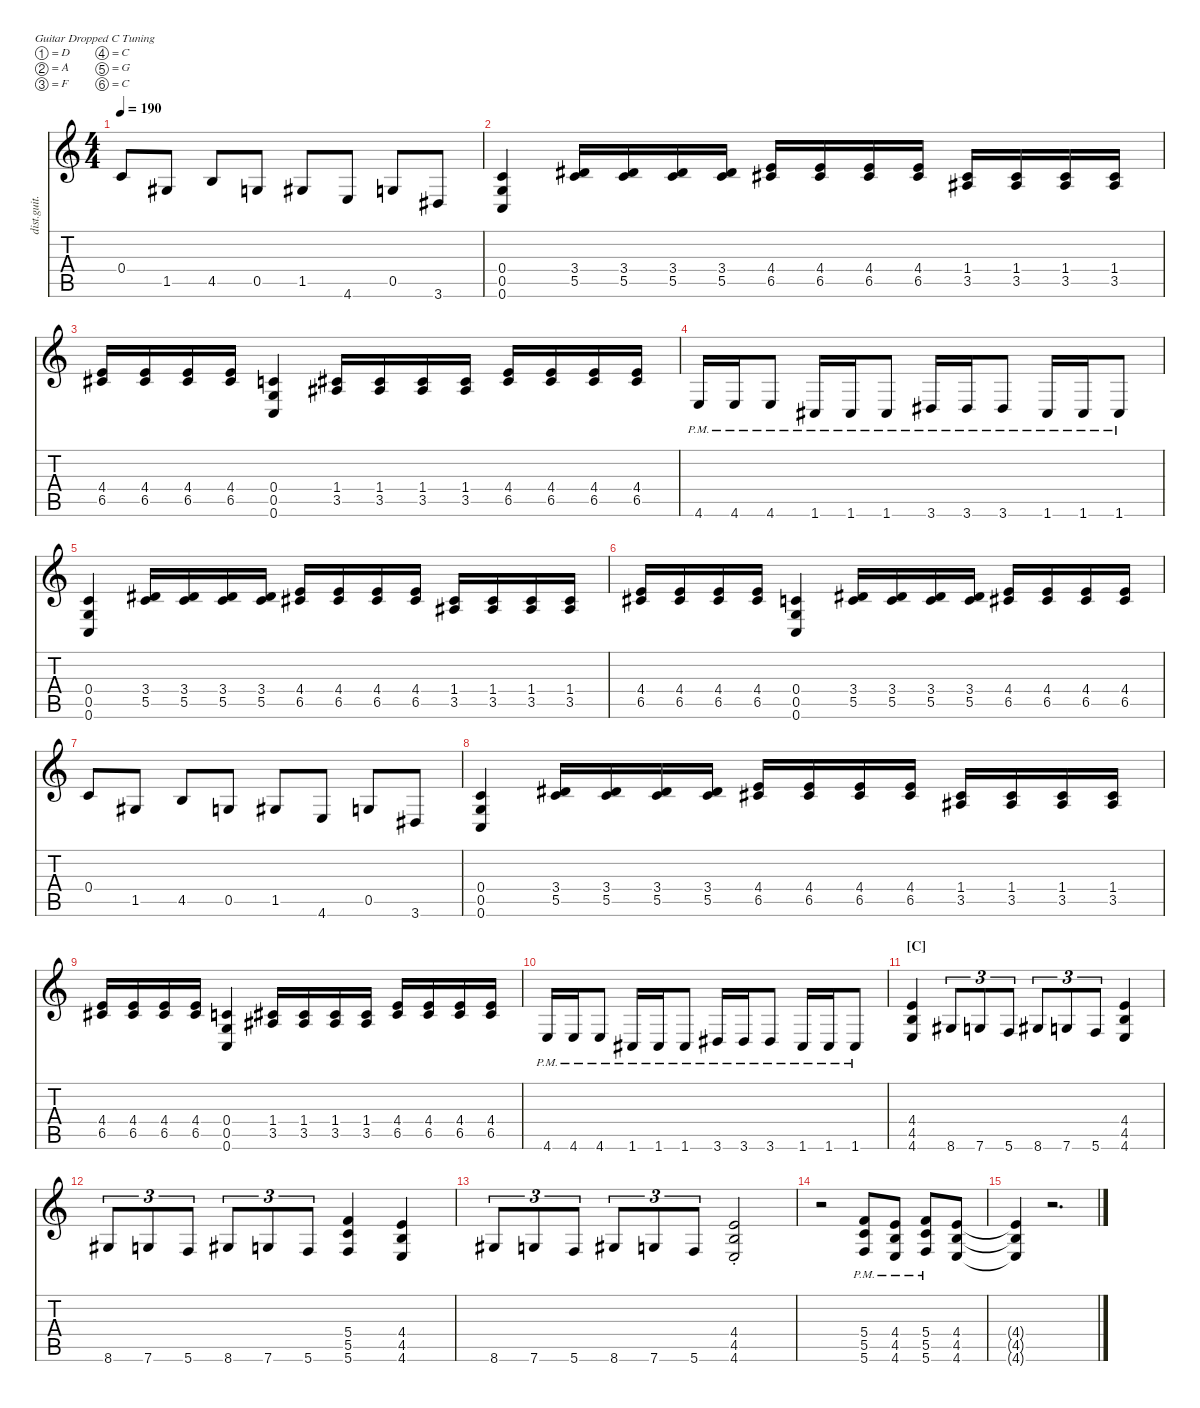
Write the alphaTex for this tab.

\defaultSystemsLayout 4
\hideDynamics
\bracketExtendMode nobrackets
\otherSystemsTrackNameOrientation horizontal
\track ("Distortion Guitar" "dist.guit.") {instrument distortionguitar}
\staff {score tabs}
\tuning (D4 A3 F3 C3 G2 C2)
\ts (4 4)
\tempo 190
\clef g2
\ks c
0.4.8{dy mf beam Up} 1.5{acc #}.8{beam Up} 4.5.8{beam Up} 0.5.8{beam Up} 1.5{acc #}.8{beam Up} 4.6.8{beam Up} 0.5.8{beam Up} 3.6{acc #}.8{beam Up} |
(0.6 0.5 0.4).4{beam Up} (5.5 3.4{acc #}).16{beam Up} (5.5 3.4{acc #}).16{beam Up} (5.5 3.4{acc #}).16{beam Up} (5.5 3.4{acc #}).16{beam Up} (6.5{acc #} 4.4).16{beam Up} (6.5{acc #} 4.4).16{beam Up} (6.5{acc #} 4.4).16{beam Up} (6.5{acc #} 4.4).16{beam Up} (3.5{acc #} 1.4{acc #}).16{beam Up} (3.5{acc #} 1.4{acc #}).16{beam Up} (3.5{acc #} 1.4{acc #}).16{beam Up} (3.5{acc #} 1.4{acc #}).16{beam Up} |
(6.5{acc #} 4.4).16{beam Up} (6.5{acc #} 4.4).16{beam Up} (6.5{acc #} 4.4).16{beam Up} (6.5{acc #} 4.4).16{beam Up} (0.6 0.5 0.4).4{beam Up} (3.5{acc #} 1.4{acc #}).16{beam Up} (3.5{acc #} 1.4{acc #}).16{beam Up} (3.5{acc #} 1.4{acc #}).16{beam Up} (3.5{acc #} 1.4{acc #}).16{beam Up} (6.5{acc #} 4.4).16{beam Up} (6.5{acc #} 4.4).16{beam Up} (6.5{acc #} 4.4).16{beam Up} (6.5{acc #} 4.4).16{beam Up} |
4.6{pm}.16{beam Up} 4.6{pm}.16{beam Up} 4.6{pm}.8{beam Up} 1.6{pm acc #}.16{beam Up} 1.6{pm acc #}.16{beam Up} 1.6{pm acc #}.8{beam Up} 3.6{pm acc #}.16{beam Up} 3.6{pm acc #}.16{beam Up} 3.6{pm acc #}.8{beam Up} 1.6{pm acc #}.16{beam Up} 1.6{pm acc #}.16{beam Up} 1.6{pm acc #}.8{beam Up} |
(0.6 0.5 0.4).4{beam Up} (5.5 3.4{acc #}).16{beam Up} (5.5 3.4{acc #}).16{beam Up} (5.5 3.4{acc #}).16{beam Up} (5.5 3.4{acc #}).16{beam Up} (6.5{acc #} 4.4).16{beam Up} (6.5{acc #} 4.4).16{beam Up} (6.5{acc #} 4.4).16{beam Up} (6.5{acc #} 4.4).16{beam Up} (3.5{acc #} 1.4{acc #}).16{beam Up} (3.5{acc #} 1.4{acc #}).16{beam Up} (3.5{acc #} 1.4{acc #}).16{beam Up} (3.5{acc #} 1.4{acc #}).16{beam Up} |
(6.5{acc #} 4.4).16{beam Up} (6.5{acc #} 4.4).16{beam Up} (6.5{acc #} 4.4).16{beam Up} (6.5{acc #} 4.4).16{beam Up} (0.6 0.5 0.4).4{beam Up} (5.5 3.4{acc #}).16{beam Up} (5.5 3.4{acc #}).16{beam Up} (5.5 3.4{acc #}).16{beam Up} (5.5 3.4{acc #}).16{beam Up} (6.5{acc #} 4.4).16{beam Up} (6.5{acc #} 4.4).16{beam Up} (6.5{acc #} 4.4).16{beam Up} (6.5{acc #} 4.4).16{beam Up} |
0.4.8{beam Up} 1.5{acc #}.8{beam Up} 4.5.8{beam Up} 0.5.8{beam Up} 1.5{acc #}.8{beam Up} 4.6.8{beam Up} 0.5.8{beam Up} 3.6{acc #}.8{beam Up} |
(0.6 0.5 0.4).4{beam Up} (5.5 3.4{acc #}).16{beam Up} (5.5 3.4{acc #}).16{beam Up} (5.5 3.4{acc #}).16{beam Up} (5.5 3.4{acc #}).16{beam Up} (6.5{acc #} 4.4).16{beam Up} (6.5{acc #} 4.4).16{beam Up} (6.5{acc #} 4.4).16{beam Up} (6.5{acc #} 4.4).16{beam Up} (3.5{acc #} 1.4{acc #}).16{beam Up} (3.5{acc #} 1.4{acc #}).16{beam Up} (3.5{acc #} 1.4{acc #}).16{beam Up} (3.5{acc #} 1.4{acc #}).16{beam Up} |
(6.5{acc #} 4.4).16{beam Up} (6.5{acc #} 4.4).16{beam Up} (6.5{acc #} 4.4).16{beam Up} (6.5{acc #} 4.4).16{beam Up} (0.6 0.5 0.4).4{beam Up} (3.5{acc #} 1.4{acc #}).16{beam Up} (3.5{acc #} 1.4{acc #}).16{beam Up} (3.5{acc #} 1.4{acc #}).16{beam Up} (3.5{acc #} 1.4{acc #}).16{beam Up} (6.5{acc #} 4.4).16{beam Up} (6.5{acc #} 4.4).16{beam Up} (6.5{acc #} 4.4).16{beam Up} (6.5{acc #} 4.4).16{beam Up} |
4.6{pm}.16{beam Up} 4.6{pm}.16{beam Up} 4.6{pm}.8{beam Up} 1.6{pm acc #}.16{beam Up} 1.6{pm acc #}.16{beam Up} 1.6{pm acc #}.8{beam Up} 3.6{pm acc #}.16{beam Up} 3.6{pm acc #}.16{beam Up} 3.6{pm acc #}.8{beam Up} 1.6{pm acc #}.16{beam Up} 1.6{pm acc #}.16{beam Up} 1.6{pm acc #}.8{beam Up} |
\section ("C" "")
(4.6 4.5 4.4).4{dy fff beam Up} 8.6{acc #}.8{tu (3 2) beam Up} 7.6.8{tu (3 2) beam Up} 5.6.8{tu (3 2) beam Up} 8.6{acc #}.8{tu (3 2) beam Up} 7.6.8{tu (3 2) beam Up} 5.6.8{tu (3 2) beam Up} (4.6 4.5 4.4).4{beam Up} |
8.6{acc #}.8{tu (3 2) beam Up} 7.6.8{tu (3 2) beam Up} 5.6.8{tu (3 2) beam Up} 8.6{acc #}.8{tu (3 2) beam Up} 7.6.8{tu (3 2) beam Up} 5.6.8{tu (3 2) beam Up} (5.6 5.5 5.4).4{beam Up} (4.4 4.5 4.6).4{beam Up} |
8.6{acc #}.8{tu (3 2) beam Up} 7.6.8{tu (3 2) beam Up} 5.6.8{tu (3 2) beam Up} 8.6{acc #}.8{tu (3 2) beam Up} 7.6.8{tu (3 2) beam Up} 5.6.8{tu (3 2) beam Up} (4.6{st} 4.5{st} 4.4{st}).2{beam Up} |
r.2{beam Down} (5.4{pm} 5.5{pm} 5.6{pm}).8{beam Up} (4.6{pm} 4.5{pm} 4.4{pm}).8{beam Up} (5.6{pm} 5.5{pm} 5.4{pm}).8{beam Up} (4.4 4.5 4.6).8{beam Up} |
(4.6{t} 4.5{t} 4.4{t}).4{dy mf beam Up} r.2{d beam Up}
